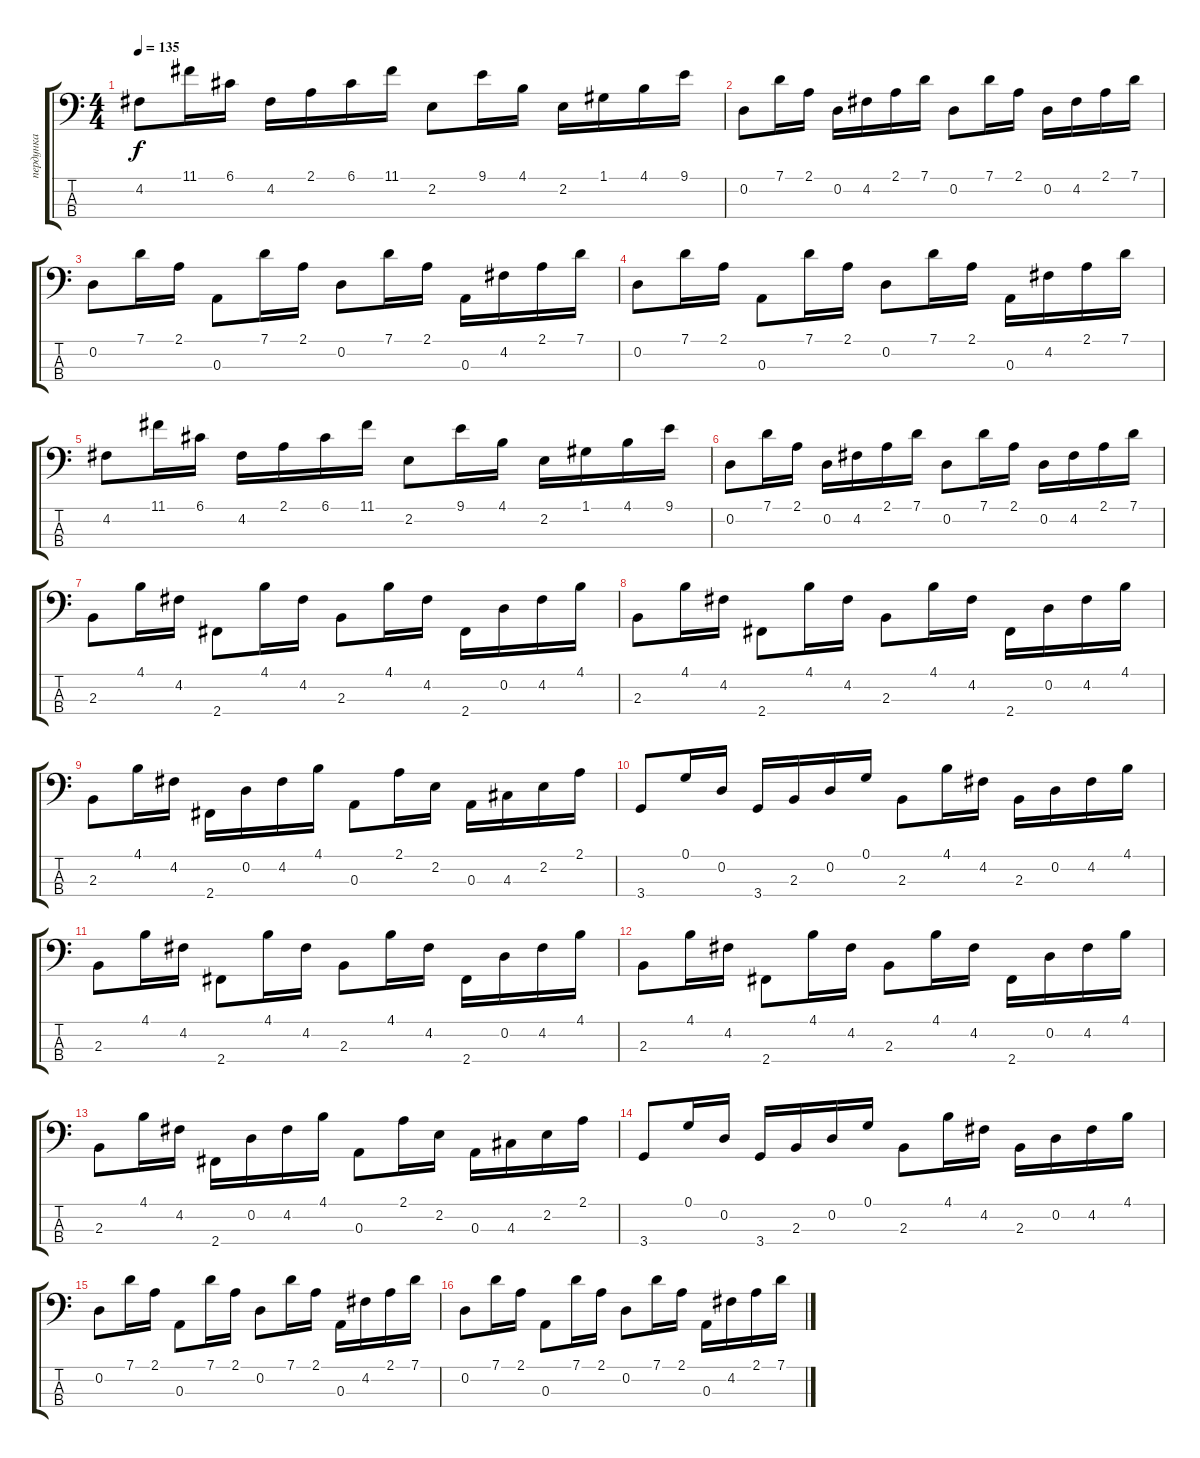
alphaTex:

\track ("пердунка" "пердунка") {instrument synthbass1}
\staff {score tabs}
\tuning (G2 D2 A1 E1) {hide}
\ts (4 4)
\tempo 135
\clef f4
\ks c
4.2.8{dy f} 11.1.16 6.1.16 4.2.16 2.1.16 6.1.16 11.1.16 2.2.8 9.1.16 4.1.16 2.2.16 1.1.16 4.1.16 9.1.16 |
0.2.8 7.1.16 2.1.16 0.2.16 4.2.16 2.1.16 7.1.16 0.2.8 7.1.16 2.1.16 0.2.16 4.2.16 2.1.16 7.1.16 |
0.2.8 7.1.16 2.1.16 0.3.8 7.1.16 2.1.16 0.2.8 7.1.16 2.1.16 0.3.16 4.2.16 2.1.16 7.1.16 |
0.2.8 7.1.16 2.1.16 0.3.8 7.1.16 2.1.16 0.2.8 7.1.16 2.1.16 0.3.16 4.2.16 2.1.16 7.1.16 |
4.2.8 11.1.16 6.1.16 4.2.16 2.1.16 6.1.16 11.1.16 2.2.8 9.1.16 4.1.16 2.2.16 1.1.16 4.1.16 9.1.16 |
0.2.8 7.1.16 2.1.16 0.2.16 4.2.16 2.1.16 7.1.16 0.2.8 7.1.16 2.1.16 0.2.16 4.2.16 2.1.16 7.1.16 |
2.3.8 4.1.16 4.2.16 2.4.8 4.1.16 4.2.16 2.3.8 4.1.16 4.2.16 2.4.16 0.2.16 4.2.16 4.1.16 |
2.3.8 4.1.16 4.2.16 2.4.8 4.1.16 4.2.16 2.3.8 4.1.16 4.2.16 2.4.16 0.2.16 4.2.16 4.1.16 |
2.3.8 4.1.16 4.2.16 2.4.16 0.2.16 4.2.16 4.1.16 0.3.8 2.1.16 2.2.16 0.3.16 4.3.16 2.2.16 2.1.16 |
3.4.8 0.1.16 0.2.16 3.4.16 2.3.16 0.2.16 0.1.16 2.3.8 4.1.16 4.2.16 2.3.16 0.2.16 4.2.16 4.1.16 |
2.3.8 4.1.16 4.2.16 2.4.8 4.1.16 4.2.16 2.3.8 4.1.16 4.2.16 2.4.16 0.2.16 4.2.16 4.1.16 |
2.3.8 4.1.16 4.2.16 2.4.8 4.1.16 4.2.16 2.3.8 4.1.16 4.2.16 2.4.16 0.2.16 4.2.16 4.1.16 |
2.3.8 4.1.16 4.2.16 2.4.16 0.2.16 4.2.16 4.1.16 0.3.8 2.1.16 2.2.16 0.3.16 4.3.16 2.2.16 2.1.16 |
3.4.8 0.1.16 0.2.16 3.4.16 2.3.16 0.2.16 0.1.16 2.3.8 4.1.16 4.2.16 2.3.16 0.2.16 4.2.16 4.1.16 |
0.2.8 7.1.16 2.1.16 0.3.8 7.1.16 2.1.16 0.2.8 7.1.16 2.1.16 0.3.16 4.2.16 2.1.16 7.1.16 |
0.2.8 7.1.16 2.1.16 0.3.8 7.1.16 2.1.16 0.2.8 7.1.16 2.1.16 0.3.16 4.2.16 2.1.16 7.1.16
